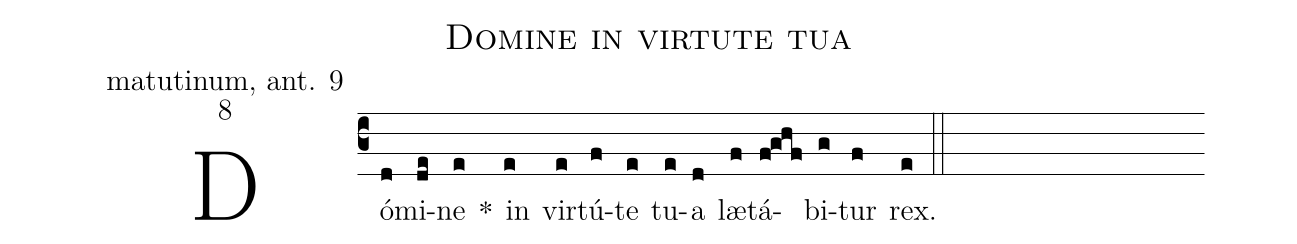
name: Domine in virtute tua;
office-part: matutinum, ant. 9;
mode: 8;
%%
(c3)
Dó(d)mi(de)ne(e) *() in(e) vir(e)tú(f)te(e) tu(e)a(d)
læ(f)tá(f!ghf)bi(g)tur(f) rex.(e) (::)
